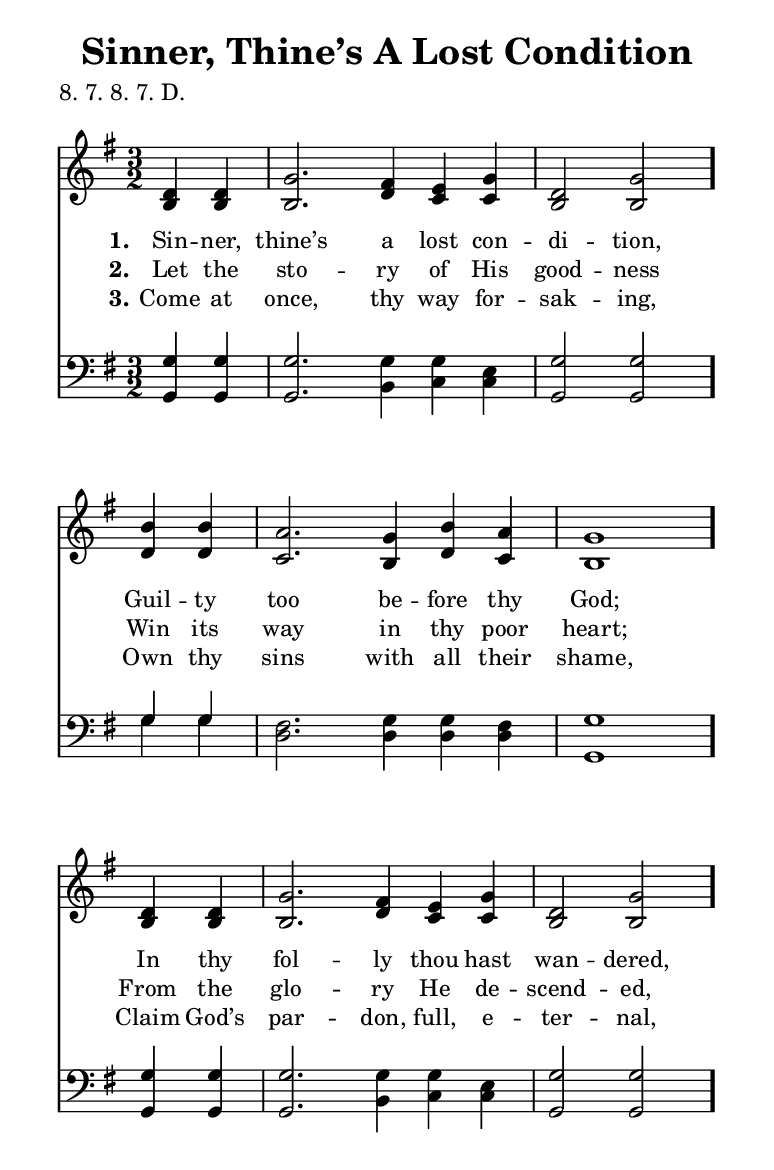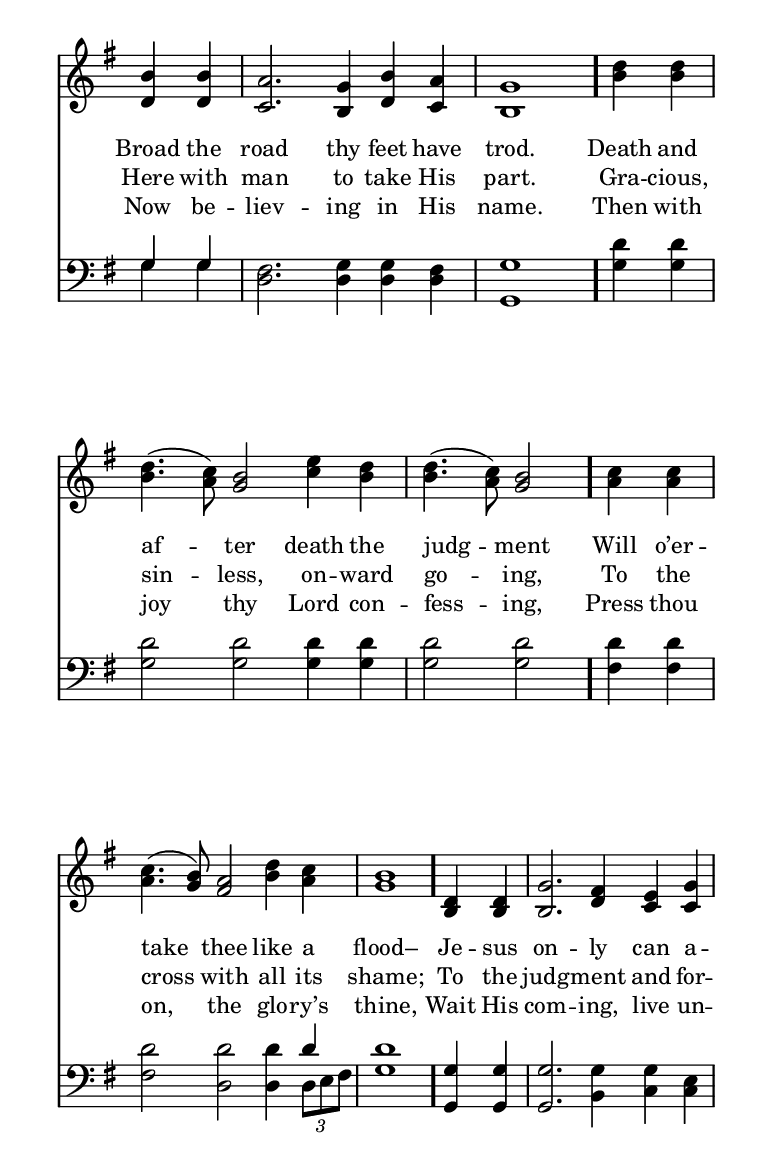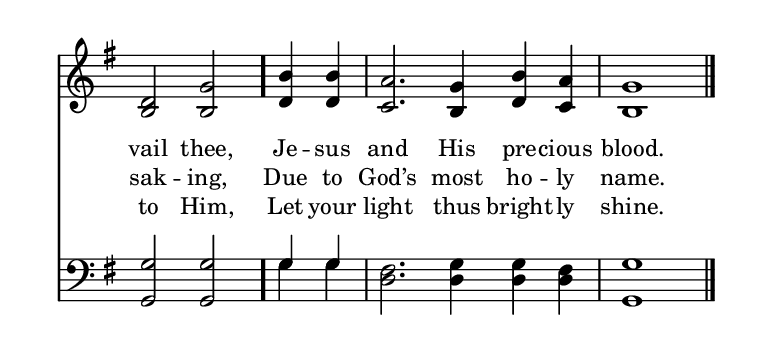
\include "common/global.ily"
\paper {
  \include "common/paper.ily"
}

\header{
  %gospel
  hymnnumber = "117"
  title = "Sinner, Thine’s A Lost Condition"
  tunename = "Brooklyn"
  meter = "8. 7. 8. 7. D."
  poet = ""
  composer = ""
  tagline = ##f
}

% for fermata in MIDI
ta = { \tempo 2=80 }
tb = { \tempo 2=40 }

patternAA = { c4 c4 | c2.      c4 c4 c4                       | c2 c2 }
patternAB = { c4 c4 | c2.      c4 c4 c4                       | c1    }

patternBA = { c4 c4 | c4.( c8) c2 c4 c4                       | c4.( c8) c2 }
patternBB = { c4 c4 | c4.( c8) c2 c4 c4                       | c1          }
patternBC = { c4 c4 | c2       c2 c4 c4                       | c2       c2 }
patternBD = { c4 c4 | c2       c2 c4 c4                       | c1          }
patternBE = { c4 c4 | c2       c2 c4 \tuplet 3/2 { c8[ c8 c8] } | c1        } % original has quarters in triplet instead of eighths

global = {
  \include "common/overrides.ily"
  \override Staff.TimeSignature.style = #'numbered
  \time 3/2
  \override Score.MetronomeMark.transparent = ##t % hide all fermata changes too
  \ta
  \key g \major
  \partial 2
  \autoBeamOff
}

notesSoprano = {
\global
\relative c' {

  \changePitch \patternAA { d d | g fis e g | d g }
  \changePitch \patternAB { b b | a g b a | g } \eogbreak
  \changePitch \patternAA { d d | g fis e g | d g }
  \changePitch \patternAB { b b | a g b a | g } \eogbreak

  \changePitch \patternBA { d' d | d c b e d | d c b }
  \changePitch \patternBB { c c | c b a d c | b } \eogbreak
  \changePitch \patternAA { d, d | g fis e g | d g }
  \changePitch \patternAB { b b | a g b a | g } \eogbreak

  \bar "|."

}
}

notesAlto = {
\global
\relative e' {

  \changePitch \patternAA { b b | b d c c | b b }
  \changePitch \patternAB { d d | c b d c | b }
  \changePitch \patternAA { b b | b d c c | b b }
  \changePitch \patternAB { d d | c b d c | b }

  \changePitch \patternBA { b' b | b a g c b | b a g }
  \changePitch \patternBB { a a | a g fis b a | g }
  \changePitch \patternAA { b, b | b d c c | b b }
  \changePitch \patternAB { d d | c b d c | b }

}
}

notesTenor = {
\global
\relative a {

  \changePitch \patternAA { g g | g g g e | g g }
  \changePitch \patternAB { g g | fis g g fis | g }
  \changePitch \patternAA { g g | g g g e | g g }
  \changePitch \patternAB { g g | fis g g fis | g }

  \changePitch \patternBC { d' d | d d d d | d d }
  \changePitch \patternBD { d d | d d d d | d }
  \changePitch \patternAA { g, g | g g g e | g g }
  \changePitch \patternAB { g g | fis g g fis | g }

}
}

notesBass = {
\global
\relative f, {

  \changePitch \patternAA { g g | g b c c | g g }
  \changePitch \patternAB { g' g | d d d d | g, }
  \changePitch \patternAA { g g | g b c c | g g }
  \changePitch \patternAB { g' g | d d d d | g, }

  \changePitch \patternBC { g' g | g g g g | g g }
  \changePitch \patternBE { fis fis | fis d d d e fis | g }
  \changePitch \patternAA { g, g | g b c c | g g }
  \changePitch \patternAB { g' g | d d d d | g, }

}
}

wordsA = \lyricmode {
\set stanza = "1."

Sin -- ner, thine’s a lost con -- di -- tion, \bar "."
Guil -- ty too be -- fore thy God; \bar "."
In thy fol -- ly thou hast wan -- dered, \bar "." % original has "has" for "hast"
Broad the road thy feet have trod. \bar "."
Death and af -- ter death the judg -- ment \bar "."
Will o’er -- take thee like a flood– \bar "."
Je -- sus on -- ly can a -- vail thee, \bar "."
Je -- sus and His pre -- cious blood. \bar "."

}

wordsB = \lyricmode {
\set stanza = "2."

Let the sto -- ry of His good -- ness
Win its way in thy poor heart;
From the glo -- ry He de -- scend -- ed,
Here with man to take His part.
Gra -- cious, sin -- less, on -- ward go -- ing,
To the cross with all its shame;
To the judg -- ment and for -- sak -- ing,
Due to God’s most ho -- ly name.

}

wordsC = \lyricmode {
\set stanza = "3."

Come at once, thy way for -- sak -- ing,
Own thy sins with all their shame,
Claim God’s par -- don, full, e -- ter -- nal,
Now be -- liev -- ing in His name.
Then with joy thy Lord con -- fess -- ing,
Press thou on, the glo -- ry’s thine,
Wait His com -- ing, live un -- to Him,
Let your light thus bright -- ly shine. % original has "your" but why does the number change (from "thy") ?

}

\score {
  \context ChoirStaff <<
    \context Staff = upper <<
      \set Staff.autoBeaming = ##f
      \set ChoirStaff.systemStartDelimiter = #'SystemStartBar
      \set ChoirStaff.printPartCombineTexts = ##f
      \partcombine #'(2 . 9) \notesSoprano \notesAlto
      \context NullVoice = sopranos { \voiceOne << \notesSoprano >> }
      \context NullVoice = altos { \voiceTwo << \notesAlto >> }
      \context Lyrics = one   \lyricsto sopranos \wordsA
      \context Lyrics = two   \lyricsto sopranos \wordsB
      \context Lyrics = three \lyricsto sopranos \wordsC
    >>
    \context Staff = men <<
      \set Staff.autoBeaming = ##f
      \clef bass
      \set ChoirStaff.printPartCombineTexts = ##f
      \partcombine #'(2 . 9) \notesTenor \notesBass
      \context NullVoice = tenors { \voiceOne << \notesTenor >> }
      \context NullVoice = basses { \voiceTwo << \notesBass >> }
    >>
  >>
  \layout {
    \include "common/layout.ily"
  }
  \midi{
    \include "common/midi.ily"
  }
}

\version "2.19.49"  % necessary for upgrading to future LilyPond versions.

% vi:set et ts=2 sw=2 ai nocindent syntax=lilypond:
